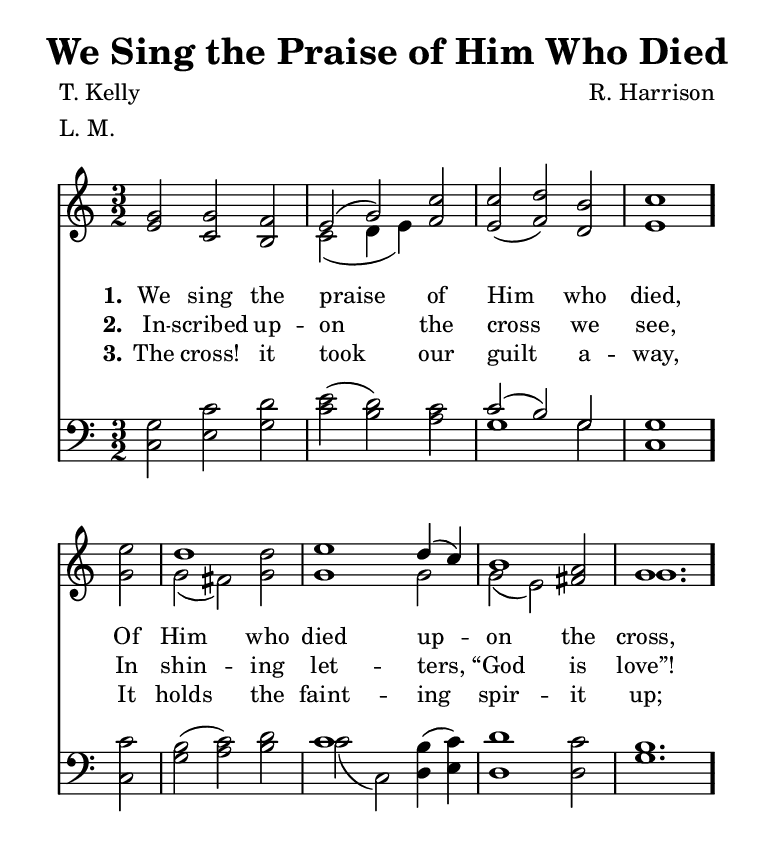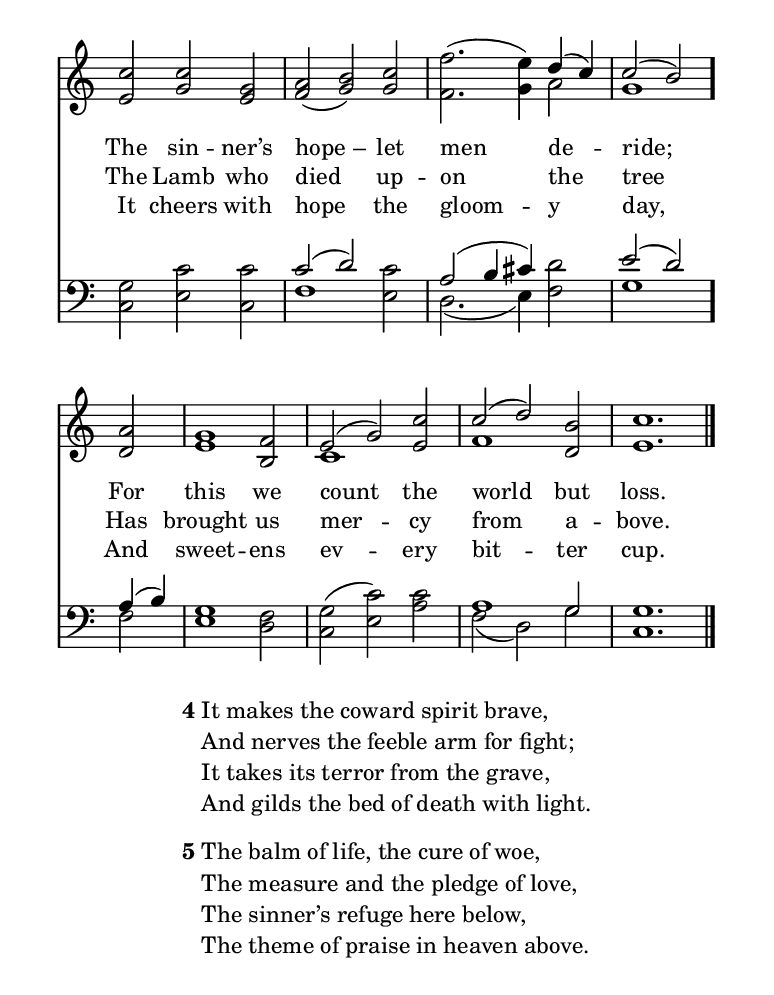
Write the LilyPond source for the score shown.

\include "common/global.ily"
\paper {
  \include "common/paper.ily"
  ragged-bottom = ##t
}

\header{
  %gospel
  hymnnumber = "131"
  title = "We Sing the Praise of Him Who Died"
  tunename = "Warrington"
  meter = "L. M."
  poet = "T. Kelly"
  composer = "R. Harrison"
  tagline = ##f
}

% for fermata in MIDI
ta = { \tempo 2=80 }
tb = { \tempo 2=40 }

global = {
  \include "common/overrides.ily"
  \override Staff.TimeSignature.style = #'numbered
  \time 3/2
  \override Score.MetronomeMark.transparent = ##t % hide all fermata changes too
  \ta
  \key c \major
  \autoBeamOff
}

notesSoprano = {
\global
\relative c'' {

g2 g f | e( g) c | c( d) b | c1
e2 | d1 d2 | e1 d4( c) | b1 a2 | g1. |
c2 c g | a( b) c | f2.( e4) d( c) | c2( b)
a | g1 f2 | e( g) c | c( d) b | c1. |

  \bar "|."

}
}

notesAlto = {
\global
\relative e' {

e2 c b | c( d4 e) f2 | e( f) d | e1
g2 | g( fis) g | g1 g2 | g( e) fis | g1. |
e2 g e | f( g) g | f2.( g4) a2 | g1
d2 | e1 b2 | c1 e2 | f1 d2 | e1. |

}
}

notesTenor = {
\global
\relative a {

g2 c d | e( d) c | c( b) g | g1
c2 | b( c) d | c1 b4( c) | d1 c2 | b1. |
g2 c c | c( d) c | a( b4 cis) d2 | e( d)
a4( b) | g1 f2 | g( c) c | a1 g2 | g1. |

}
}

notesBass = {
\global
\relative f {

c2 e g | c( b) a | g1 g2 | c,1
c2 | g'( a) b | c( c,) d4( e) | d1 d2 | g1. |
c,2 e c | f1 e2 | d2.( e4) f2 | g1
f2 | e1 d2 | c( e) a | f( d) g | c,1. |

}
}

wordsA = \lyricmode {
\set stanza = "1."

We sing the praise of Him who died, \bar "."
Of Him who died up -- on the cross, \bar "."
The sin -- ner’s hope_– let men de -- ride; \bar "."
For this we count the world but loss. \bar "."

}

wordsB = \lyricmode {
\set stanza = "2."

In -- scribed up -- on the cross we see,
In shin -- ing let -- ters, “God is love”!
The Lamb who died up -- on the tree
Has brought us mer -- cy from a -- bove.

}

wordsC = \lyricmode {
\set stanza = "3."

The cross! it took our guilt a -- way,
It holds the faint -- ing spir -- it up;
It cheers with hope the gloom -- y day,
And sweet -- ens ev -- ery bit -- ter cup.

}

wordsD = \markuplist {

\line { It makes the coward spirit brave, }
\line { And nerves the feeble arm for fight; }
\line { It takes its terror from the grave, }
\line { And gilds the bed of death with light. }

}

wordsE = \markuplist {

\line { The balm of life, the cure of woe, }
\line { The measure and the pledge of love, }
\line { The sinner’s refuge here below, }
\line { The theme of praise in heaven above. }

}

\score {
  \context ChoirStaff <<
    \context Staff = upper <<
      \set Staff.autoBeaming = ##f
      \set ChoirStaff.systemStartDelimiter = #'SystemStartBar
      \set ChoirStaff.printPartCombineTexts = ##f
      \partcombine #'(2 . 11) \notesSoprano \notesAlto
      \context NullVoice = sopranos { \voiceOne << \notesSoprano >> }
      \context Lyrics = one   \lyricsto sopranos \wordsA
      \context Lyrics = two   \lyricsto sopranos \wordsB
      \context Lyrics = three \lyricsto sopranos \wordsC
    >>
    \context Staff = men <<
      \set Staff.autoBeaming = ##f
      \clef bass
      \set ChoirStaff.printPartCombineTexts = ##f
      \partcombine #'(2 . 11) \notesTenor \notesBass
    >>
  >>
  \layout {
    \include "common/layout.ily"
  }
  #(cond ((ly:get-option 'eog-midi-permitted) #{ \midi{
    \include "common/midi.ily"
  } #}))
}

\markup { \column {
  \fill-line { \vcenter \column {
    \vspace #1
    \line{ \bold 4 \column { \wordsD } } \combine \null \vspace #0.4
    \line{ \bold 5 \column { \wordsE } }
    \vspace #1
  } }
} }

\version "2.19.49"  % necessary for upgrading to future LilyPond versions.

% vi:set et ts=2 sw=2 ai nocindent syntax=lilypond:
